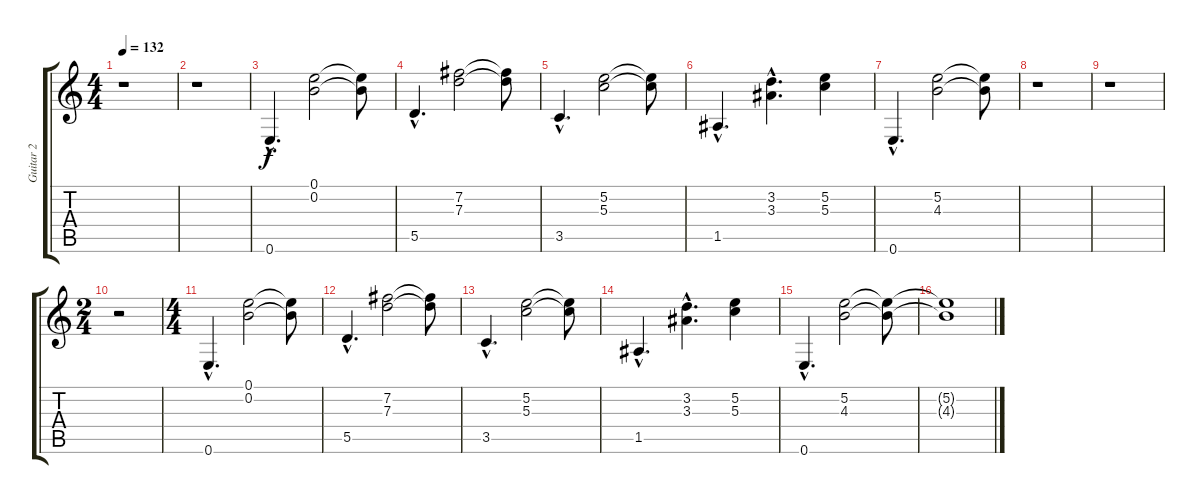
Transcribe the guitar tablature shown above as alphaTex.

\track ("Guitar 2" "Guitar 2") {instrument overdrivenguitar}
\staff {score tabs}
\tuning (E4 B3 G3 D3 A2 E2) {hide}
\ts (4 4)
\tempo 132
\clef g2
\ks c
r.1{dy f instrument overdrivenguitar} |
r.1 |
0.6{hac}.4{d} (0.1 0.2).2 (0.1{t} 0.2{t}).8 |
5.5{hac}.4{d} (7.2 7.3).2 (7.2{t} 7.3{t}).8 |
3.5{hac}.4{d} (5.2 5.3).2 (5.2{t} 5.3{t}).8 |
1.5{hac}.4{d} (3.2{hac} 3.3{hac}).4{d} (5.2 5.3).4 |
0.6{hac}.4{d} (5.2 4.3).2 (5.2{t} 4.3{t}).8 |
r.1 |
r.1 |
\ts (2 4)
r.2 |
\ts (4 4)
0.6{hac}.4{d} (0.1 0.2).2 (0.1{t} 0.2{t}).8 |
5.5{hac}.4{d} (7.2 7.3).2 (7.2{t} 7.3{t}).8 |
3.5{hac}.4{d} (5.2 5.3).2 (5.2{t} 5.3{t}).8 |
1.5{hac}.4{d} (3.2{hac} 3.3{hac}).4{d} (5.2 5.3).4 |
0.6{hac}.4{d} (5.2 4.3).2 (5.2{t} 4.3{t}).8 |
(5.2{t} 4.3{t}).1
